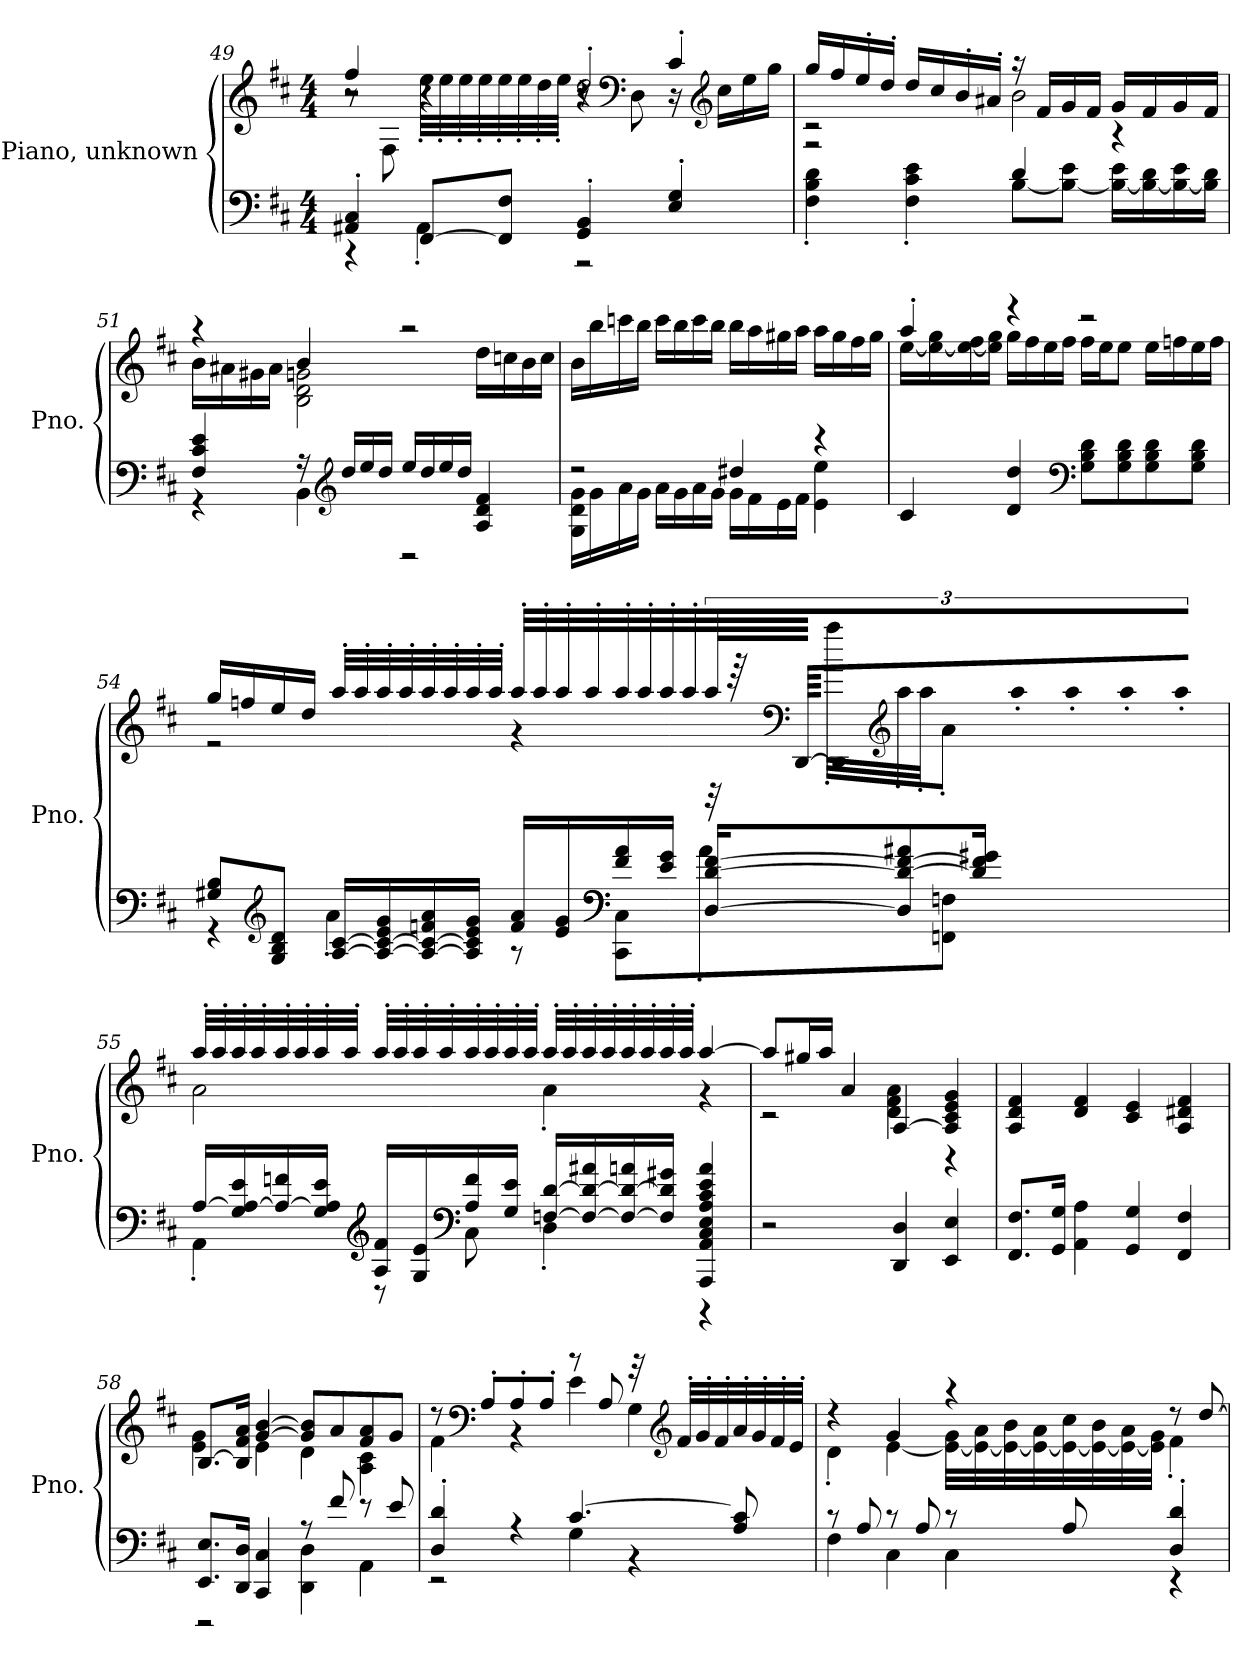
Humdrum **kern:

**kern	**kern
*part1	*part1
*staff2	*staff1
*I"Piano, unknown	*
*I'Pno.	*
!!LO:LB:g=z
*clefF4	*clefG2
*k[f#c#]	*k[f#c#]
*M4/4	*M4/4
=49	=49
*^	*^
*	*	*	*^
4AA#X/' 4C#/'	4r	4ff#/	8r	2r
.	.	.	8F#\	.
[8FF#/L	4AA#'\	4r	32ee'\LLL	.
.	.	.	32ee'\	.
.	.	.	32ee'\	.
.	.	.	32ee'\	.
8FF#/] 8F#/J	.	.	32ee'\	.
.	.	.	32ee'\	.
.	.	.	32dd'\	.
.	.	.	32ee'\JJJ	.
4GG/' 4BB/'	2r	2dd'/	8r	4r
*	*	*clefF4	*	*
.	.	.	8D\	.
4E/' 4G/'	.	.	16r	4c#'/
*	*	*clefG2	*	*
.	.	.	16cc#\LL	.
.	.	.	16ee\	.
.	.	.	16gg\JJ	.
*	*	*	*v	*v
=50	=50	=50	=50
2r	4F#\' 4B\' 4d\'	16gg/LL	2r
.	.	16ff#/	.
.	.	16ee'/	.
.	.	16dd'/JJ	.
.	4F#\' 4c#\' 4e\'	16dd/LL	.
.	.	16cc#/	.
.	.	16b'/	.
.	.	16a#X'/JJ	.
4d/	[8B\L	16r	2b\
.	.	16f#/LL	.
.	8B\_ 8e\J	16g/	.
.	.	16f#/JJ	.
4r	16B\_ 16e\LL	16g/LL	.
.	16B\_ 16d\	16f#/	.
.	16B\_ 16e\	16g/	.
.	16B\] 16d\JJ	16f#/JJ	.
!!LO:LB:g=z	!!
=51	=51	=51	=51
4F#/ 4c#/ 4e/	4r	4r	16b\LL
.	.	.	16a#X\
.	.	.	16g#X\
.	.	.	16a#\JJ
16r	4BB\	4b/	2B\ 2d\ 2gn\
*clefG2	*	*	*
16dd/LL	.	.	.
16ee/	.	.	.
16dd/JJ	.	.	.
16ee/LL	2r	2r	.
16dd/	.	.	.
16ee/	.	.	.
16dd/JJ	.	.	.
4A/ 4d/ 4f#/	.	.	16dd\LL
.	.	.	16ccn\
.	.	.	16b\
.	.	.	16cc\JJ
*	*	*v	*v
=52	=52	=52
2r	16G\ 16d\ 16g\LL	16b\LL
.	16g\	16bb\
.	16a\	16cccn\
.	16g\JJ	16bb\JJ
.	16a\LL	16ccc\LL
.	16g\	16bb\
.	16a\	16ccc\
.	16g\JJ	16bb\JJ
4dd#X/	16g\LL	16bb\LL
.	16f#\	16aa\
.	16e\	16gg#X\
.	16f#\JJ	16aa\JJ
4r	4e\ 4ee\	16aa\LL
.	.	16gg#\
.	.	16ff#\
.	.	16gg#\JJ
*v	*v	*
!!LO:LB:g=z
=53	=53
*	*^
4c#/	4aa'/	[16ee\LL
.	.	16ee\_ 16gg\
.	.	16ee\_ 16ff#\
.	.	16ee\] 16gg\JJ
4d/ 4dd/	4r	16gg\LL
.	.	16ff#\
.	.	16ee\
.	.	16ff#\JJ
*clefF4	*	*
8G\ 8B\ 8d\L	2r	16ff#\LL
.	.	16ee\J
8G\ 8B\ 8d\	.	8ee\J
8G\ 8B\ 8d\	.	16ee\LL
.	.	16ffn\
8G\ 8B\ 8d\J	.	16ee\
.	.	16ff\JJ
!!LO:PB:g=z	!!
=54	=54	=54
*^	*	*
8G#X/ 8B/L	4r	16gg/LL	2r
.	.	16ffn/	.
*clefG2	*	*	*
8G#/ 8B/ 8d/J	.	16ee/	.
.	.	16dd/JJ	.
[16A/ [16c#/LL	4a'\	32aa'/LLL	.
.	.	32aa'/	.
16A/_ 16c#/_ 16e/ 16g/	.	32aa'/	.
.	.	32aa'/	.
16A/_ 16c#/_ 16fn/ 16a/	.	32aa'/	.
.	.	32aa'/	.
16A/] 16c#/] 16e/ 16g/JJ	.	32aa'/	.
.	.	32aa'/JJJ	.
16f/ 16a/LL	8r	32aa'/LLL	4r
.	.	32aa'/	.
16e/ 16g/	.	32aa'/	.
.	.	32aa'/	.
*clefF4	*	*	*
16f/ 16a/	8CC#\ 8C#\L	32aa'/	.
.	.	32aa'/	.
16e/ 16g/JJ	.	32aa'/	.
.	.	32aa'/	.
[16D/ [16d/ [16f/KL	8a'\	96aa/JJJk	32r
.	.	96r	.
*	*	*clefF4	*
.	.	[96DD/KKLL	.
.	.	16.DD/]	32aa'\LLL
*	*	*clefG2	*
8D/] 8d/_ 8f/_ 8a#X/	.	.	32aa'\
.	.	.	32aa'\JJ
.	8FFn\ 8Fn\J	32aa'/L	8a'\J
.	.	32aa'/	.
16d/] 16f/] 16g#X/Jk	.	32aa'/	.
.	.	32aa'/JJJ	.
!!LO:LB:g=z	!!
=55	=55	=55	=55
[16A/LL	4AA'\	32aa'/LLL	2a\
.	.	32aa'/	.
16G/ 16A/_ 16e/	.	32aa'/	.
.	.	32aa'/	.
16A/_ 16fn/	.	32aa'/	.
.	.	32aa'/	.
16G/ 16A/] 16e/JJ	.	32aa'/	.
.	.	32aa'/JJJ	.
*clefG2	*	*	*
16A/ 16f/LL	8r	32aa'/LLL	.
.	.	32aa'/	.
16G/ 16e/	.	32aa'/	.
.	.	32aa'/	.
*clefF4	*	*	*
16A/ 16f/	8C#\	32aa'/	.
.	.	32aa'/	.
16G/ 16e/JJ	.	32aa'/	.
.	.	32aa'/JJJ	.
[16Fn/ [16d/LL	4D'\	32aa'/LLL	4a'\
.	.	32aa'/	.
16F/_ 16d/_ 16a#X/	.	32aa'/	.
.	.	32aa'/	.
16F/_ 16d/_ 16an/	.	32aa'/	.
.	.	32aa'/	.
16F/] 16d/] 16g#X/JJ	.	32aa'/	.
.	.	32aa'/JJJ	.
4AAA/ 4AA/ 4C#/ 4E/ 4A/ 4c#/ 4e/ 4a/	4r	[4aa/	4r
*v	*v	*	*
=56	=56	=56
2r	8aa/L]	2r
.	16gg#X/L	.
.	16aa/JJ	.
.	4a/	.
4DD/ 4D/	[4A/	4d\ 4f#\ 4a\
4EE/ 4E/	4A/] 4c#/ 4e/ 4g/	4r
*	*v	*v
!!LO:LB:g=z
=57	=57
8.FF#/ 8.F#/L	4A/ 4d/ 4f#/
16GG/ 16G/Jk	.
4AA\ 4A\	4d/ 4f#/
4GG/ 4G/	4c#/ 4e/
4FF#/ 4F#/	4A/ 4d#X/ 4f#/
=58	=58
*^	*^
8.EE/ 8.E/L	2r	[8.B/L	4e\ 4g\
16DD/ 16D/Jk	.	16B/] 16f#/ 16a/Jk	.
4CC#/ 4C#/	.	[4g/ [4b/	4e\
8r	4DD\ 4D\	8g/] 8b/]L	4d\
8f#/	.	8a/	.
8r	4AA\	8f#/ 8a/	4A\ 4c#\
8e/	.	8g/J	.
=59	=59	=59	=59
4D/' 4d/'	2r	8r	4f#\
*	*	*clefF4	*
.	.	8A'/L	.
4r	.	8A'/	4r
.	.	8A'/J	.
[4.c#/	4G\	8r	4e\
.	.	8A/	.
.	4r	32r	4G\
*	*	*clefG2	*
.	.	32f#'/LLL	.
.	.	32g'/	.
.	.	32f#'/	.
8A/ 8c#/]	.	32a'/	.
.	.	32g'/	.
.	.	32f#'/	.
.	.	32e'/JJJ	.
!!LO:LB:g=z	!!
=60	=60	=60	=60
8r	4F#\	4r	4d'\
8A/	.	.	.
8r	4C#\	4g/	[4e\
8A/	.	.	.
8r	4C#\	4r	32e\_ 32g\LLL
.	.	.	32e\_ 32a\
.	.	.	32e\_ 32b\
.	.	.	32e\_ 32a\
8A/	.	.	32e\_ 32cc#\
.	.	.	32e\_ 32b\
.	.	.	32e\_ 32a\
.	.	.	32e\] 32g\JJJ
4D/' 4d/'	4r	8r	4f#'\
.	.	[8dd/	.
*v	*v	*	*
*	*v	*v
=	=
*-	*-
